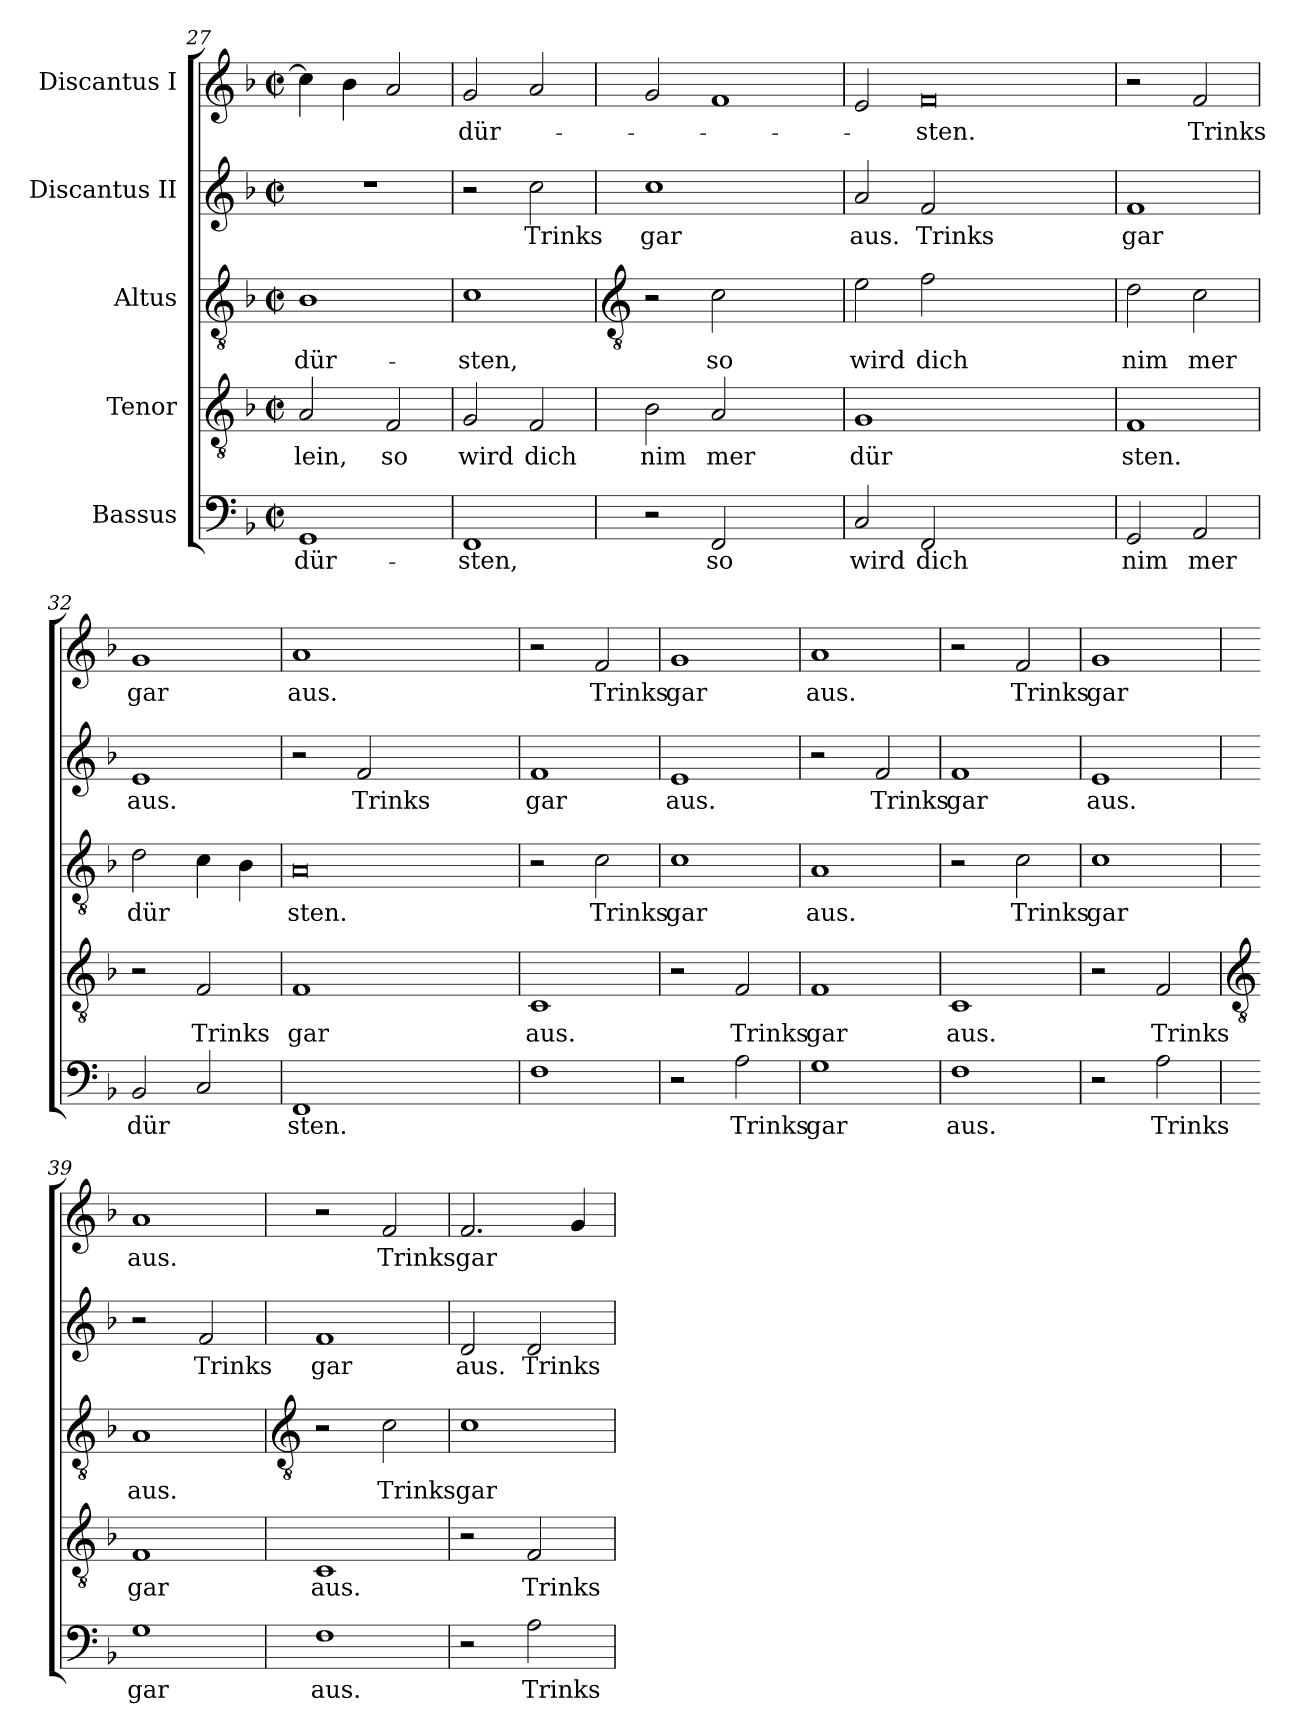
**kern	**text	**kern	**text	**kern	**text	**kern	**text	**kern	**text
*part5	*part5	*part4	*part4	*part3	*part3	*part2	*part2	*part1	*part1
*staff5	*staff5	*staff4	*staff4	*staff3	*staff3	*staff2	*staff2	*staff1	*staff1
*I"Bassus	*	*I"Tenor	*	*I"Altus	*	*I"Discantus II	*	*I"Discantus I	*
!!LO:LB:g=z
*clefF4	*	*clefGv2	*	*clefGv2	*	*clefG2	*	*clefG2	*
*k[b-]	*	*k[b-]	*	*k[b-]	*	*k[b-]	*	*k[b-]	*
*F:	*	*F:	*	*F:	*	*F:	*	*F:	*
*M2/2	*	*M2/2	*	*M2/2	*	*M2/2	*	*M2/2	*
*met(c|)	*	*met(c|)	*	*met(c|)	*	*met(c|)	*	*met(c|)	*
=27	=27	=27	=27	=27	=27	=27	=27	=27	=27
!	!LO:LY:b	!	!LO:LY:b	!	!LO:LY:b	!	!	!	!
1GG	dür-	2A/	-lein,	1B-	dür-	1r	.	4cc\]	.
.	.	.	.	.	.	.	.	4b-\	.
!	!	!	!LO:LY:b	!	!	!	!	!	!
.	.	2F/	so	.	.	.	.	2a/	.
=28	=28	=28	=28	=28	=28	=28	=28	=28	=28
!	!LO:LY:b	!	!LO:LY:b	!	!LO:LY:b	!	!	!	!LO:LY:b
1FF	-sten,	2G/	wird	1c	-sten,	2r	.	2g/	dür-
!	!	!	!LO:LY:b	!	!	!	!LO:LY:b	!	!
.	.	2F/	dich	.	.	2cc\	Trinks	2a/	.
!!LO:LB:g=z
=29	=29	=29	=29	=29	=29	=29	=29	=29	=29
*	*	*	*	*clefGv2	*	*	*	*	*
!	!	!	!LO:LY:b	!	!	!	!LO:LY:b	!	!
2r	.	2B-\	nim	2r	.	1cc	gar	2g/	.
!	!LO:LY:b	!	!LO:LY:b	!	!LO:LY:b	!	!	!	!
2FF/	so	2A/	mer	2c\	so	.	.	1f	.
2ryy	.	2ryy	.	2ryy	.	2ryy	.	.	.
=30	=30	=30	=30	=30	=30	=30	=30	=30	=30
!	!LO:LY:b	!	!LO:LY:b	!	!LO:LY:b	!	!LO:LY:b	!	!
2C/	wird	1G	dür	2e\	wird	2a/	aus.	2e/	.
!	!LO:LY:b	!	!	!	!LO:LY:b	!	!LO:LY:b	!	!LO:LY:b
2FF/	dich	.	.	2f\	dich	2f/	Trinks	0f	-sten.
1.ryy	.	1.ryy	.	1.ryy	.	1.ryy	.	.	.
=31	=31	=31	=31	=31	=31	=31	=31	=31	=31
!	!LO:LY:b	!	!LO:LY:b	!	!LO:LY:b	!	!LO:LY:b	!	!
2GG/	nim	1F	sten.	2d\	nim	1f	gar	2r	.
!	!LO:LY:b	!	!	!	!LO:LY:b	!	!	!	!LO:LY:b
2AA/	mer	.	.	2c\	mer	.	.	2f/	Trinks
=32	=32	=32	=32	=32	=32	=32	=32	=32	=32
!	!LO:LY:b	!	!	!	!LO:LY:b	!	!LO:LY:b	!	!LO:LY:b
2BB-/	dür	2r	.	2d\	dür	1e	aus.	1g	gar
!	!	!	!LO:LY:b	!	!	!	!	!	!
2C/	.	2F/	Trinks	4c\	.	.	.	.	.
.	.	.	.	4B-\	.	.	.	.	.
=33	=33	=33	=33	=33	=33	=33	=33	=33	=33
!	!LO:LY:b	!	!LO:LY:b	!	!LO:LY:b	!	!	!	!LO:LY:b
1FF	sten.	1F	gar	0A	sten.	2r	.	1a	aus.
!	!	!	!	!	!	!	!LO:LY:b	!	!
.	.	.	.	.	.	2f/	Trinks	.	.
1ryy	.	1ryy	.	.	.	1ryy	.	1ryy	.
=34	=34	=34	=34	=34	=34	=34	=34	=34	=34
!	!	!	!LO:LY:b	!	!	!	!LO:LY:b	!	!
1F	.	1C	aus.	2r	.	1f	gar	2r	.
!	!	!	!	!	!LO:LY:b	!	!	!	!LO:LY:b
.	.	.	.	2c\	Trinks	.	.	2f/	Trinks
=35	=35	=35	=35	=35	=35	=35	=35	=35	=35
!	!	!	!	!	!LO:LY:b	!	!LO:LY:b	!	!LO:LY:b
2r	.	2r	.	1c	gar	1e	aus.	1g	gar
!	!LO:LY:b	!	!LO:LY:b	!	!	!	!	!	!
2A\	Trinks	2F/	Trinks	.	.	.	.	.	.
=36	=36	=36	=36	=36	=36	=36	=36	=36	=36
!	!LO:LY:b	!	!LO:LY:b	!	!LO:LY:b	!	!	!	!LO:LY:b
1G	gar	1F	gar	1A	aus.	2r	.	1a	aus.
!	!	!	!	!	!	!	!LO:LY:b	!	!
.	.	.	.	.	.	2f/	Trinks	.	.
!!LO:LB:g=z
=37	=37	=37	=37	=37	=37	=37	=37	=37	=37
!	!LO:LY:b	!	!LO:LY:b	!	!	!	!LO:LY:b	!	!
1F	aus.	1C	aus.	2r	.	1f	gar	2r	.
!	!	!	!	!	!LO:LY:b	!	!	!	!LO:LY:b
.	.	.	.	2c\	Trinks	.	.	2f/	Trinks
=38	=38	=38	=38	=38	=38	=38	=38	=38	=38
!	!	!	!	!	!LO:LY:b	!	!LO:LY:b	!	!LO:LY:b
2r	.	2r	.	1c	gar	1e	aus.	1g	gar
!	!LO:LY:b	!	!LO:LY:b	!	!	!	!	!	!
2A\	Trinks	2F/	Trinks	.	.	.	.	.	.
!!LO:LB:g=z
=39	=39	=39	=39	=39	=39	=39	=39	=39	=39
*	*	*clefGv2	*	*	*	*	*	*	*
!	!LO:LY:b	!	!LO:LY:b	!	!LO:LY:b	!	!	!	!LO:LY:b
1G	gar	1F	gar	1A	aus.	2r	.	1a	aus.
!	!	!	!	!	!	!	!LO:LY:b	!	!
.	.	.	.	.	.	2f/	Trinks	.	.
!!LO:LB:g=z
=40	=40	=40	=40	=40	=40	=40	=40	=40	=40
*	*	*	*	*clefGv2	*	*	*	*	*
!	!LO:LY:b	!	!LO:LY:b	!	!	!	!LO:LY:b	!	!
1F	aus.	1C	aus.	2r	.	1f	gar	2r	.
!	!	!	!	!	!LO:LY:b	!	!	!	!LO:LY:b
.	.	.	.	2c\	Trinks	.	.	2f/	Trinks
!!LO:LB:g=z
=41	=41	=41	=41	=41	=41	=41	=41	=41	=41
!	!	!	!	!	!LO:LY:b	!	!LO:LY:b	!	!LO:LY:b
2r	.	2r	.	1c	gar	2d/	aus.	2.f/	gar
!	!LO:LY:b	!	!LO:LY:b	!	!	!	!LO:LY:b	!	!
2A\	Trinks	2F/	Trinks	.	.	2d/	Trinks	.	.
.	.	.	.	.	.	.	.	4g/	.
=	=	=	=	=	=	=	=	=	=
*-	*-	*-	*-	*-	*-	*-	*-	*-	*-
